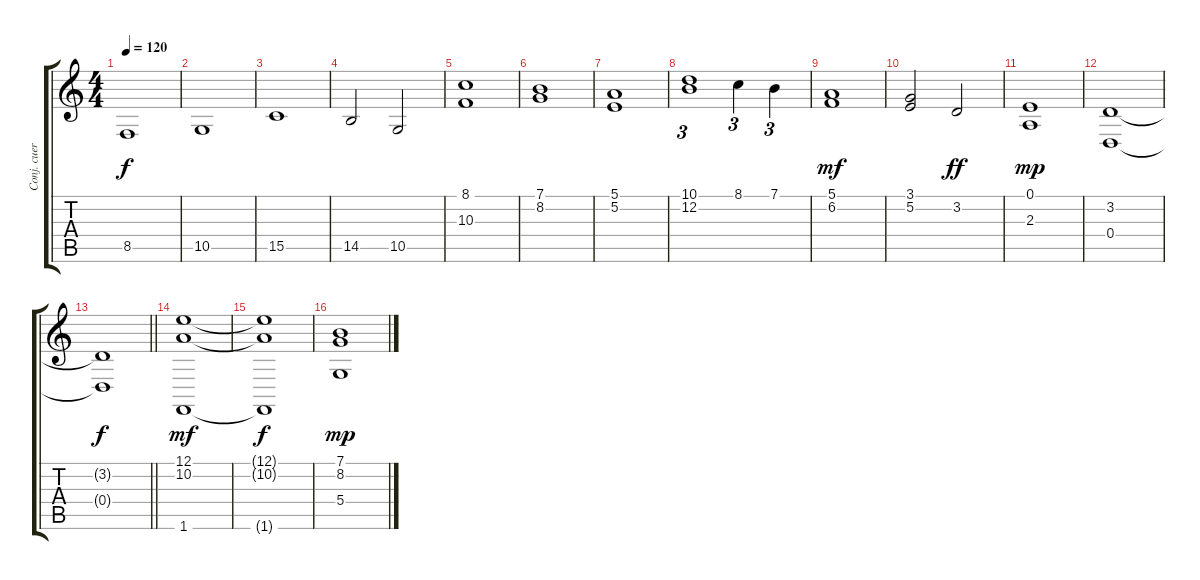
\track ("Conj. cuerdas" "Conj. cuer") {instrument stringensemble1}
\staff {score tabs}
\tuning (E4 B3 G3 D3 A2 E2) {hide}
\ts (4 4)
\tempo 120
\clef g2
\ks c
8.5.1{dy f} |
10.5.1 |
15.5.1 |
14.5.2 10.5.2 |
(8.1 10.3).1{volume 12 instrument stringensemble2} |
(7.1 8.2).1 |
(5.1 5.2).1 |
(10.1 12.2).1{tu (3 2)} 8.1.4{tu (3 2) instrument stringensemble1} 7.1.4{tu (3 2)} |
(5.1 6.2).1{dy mf volume 14 instrument stringensemble2} |
(3.1 5.2).2 3.2.2{dy ff} |
(0.1 2.3).1{dy mp} |
(3.2 0.4).1{volume 5} |
\barLineRight lightlight
(3.2{t} 0.4{t}).1{dy f} |
(12.1 10.2 1.6).1{dy mf volume 13 instrument stringensemble2} |
(12.1{t} 10.2{t} 1.6{t}).1{dy f} |
(7.1 8.2 5.4).1{dy mp}
